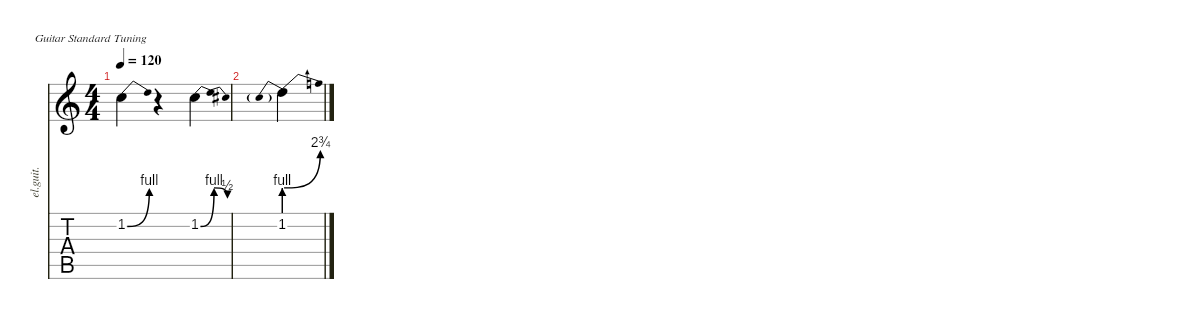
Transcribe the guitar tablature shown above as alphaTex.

\defaultSystemsLayout 4
\hideDynamics
\bracketExtendMode nobrackets
\otherSystemsTrackNameOrientation horizontal
\track ("Electric Guitar" "el.guit.") {instrument electricguitarclean}
\staff {score tabs}
\tuning (E4 B3 G3 D3 A2 E2)
\ts (4 4)
\tempo 120
\clef g2
\ks c
1.2{be (bend 0 0 60 4)}.4{dy mf instrument electricguitarclean beam Down} r.4{beam Down} 1.2{be (bendrelease 0.6 0 40.8 4 53.4 4 60 2)}.4{beam Down} |
1.2{be (prebendbend 0 4 60 11)}.4{beam Down}
